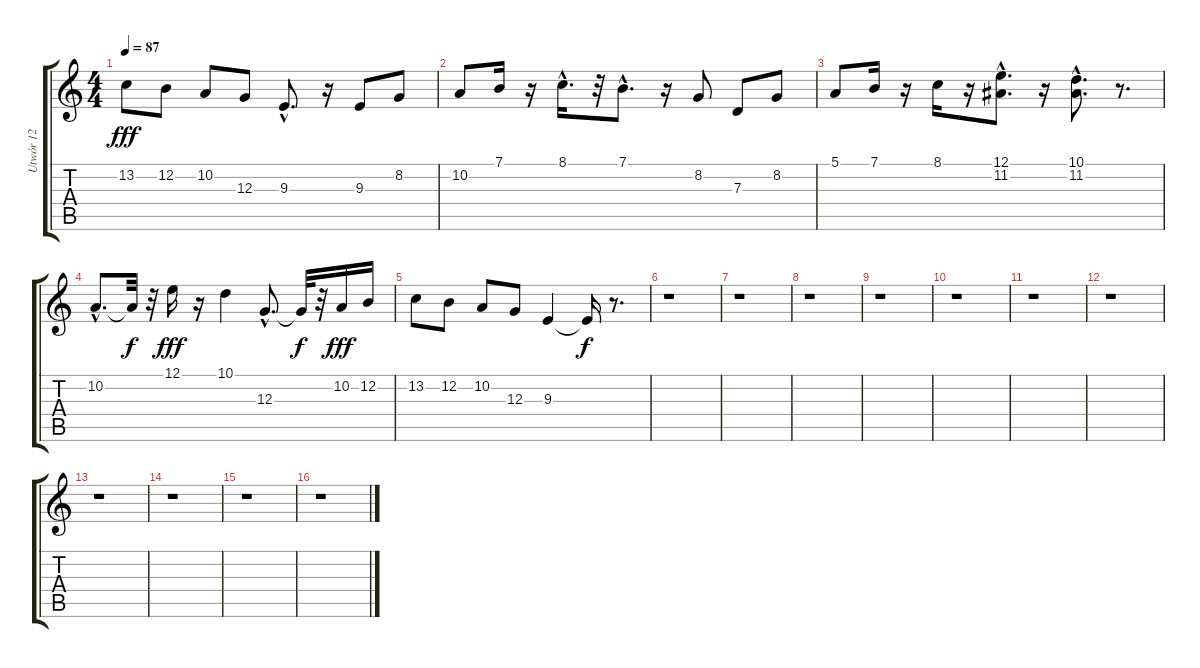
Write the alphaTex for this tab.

\track ("Utwór 12" "Utwór 12") {instrument stringensemble1}
\staff {score tabs}
\tuning (E4 B3 G3 D3 A2 E2) {hide}
\ts (4 4)
\tempo 87
\clef g2
\ks c
13.2.8{dy fff} 12.2.8 10.2.8 12.3.8 9.3{hac}.8{d} r.16 9.3.8 8.2.8 |
10.2.8 7.1.16 r.16 8.1{hac}.16{d} r.32 7.1{hac}.8{d} r.16 8.2.8 7.3.8 8.2.8 |
5.1.8 7.1.16 r.16 8.1.16 r.16 (12.1{hac} 11.2{hac}).8{d} r.16 (10.1{hac} 11.2{hac}).8{d} r.8{d} |
10.2{hac}.8{d} 10.2{t}.32{dy f} r.32 12.1.16{dy fff} r.16 10.1.4 12.3{hac}.8{d} 12.3{t}.32{dy f} r.32 10.2.16{dy fff} 12.2.16 |
13.2.8 12.2.8 10.2.8 12.3.8 9.3.4 9.3{t}.16{dy f} r.8{d} |
r.1 |
r.1 |
r.1 |
r.1 |
r.1 |
r.1 |
r.1 |
r.1 |
r.1 |
r.1 |
r.1
